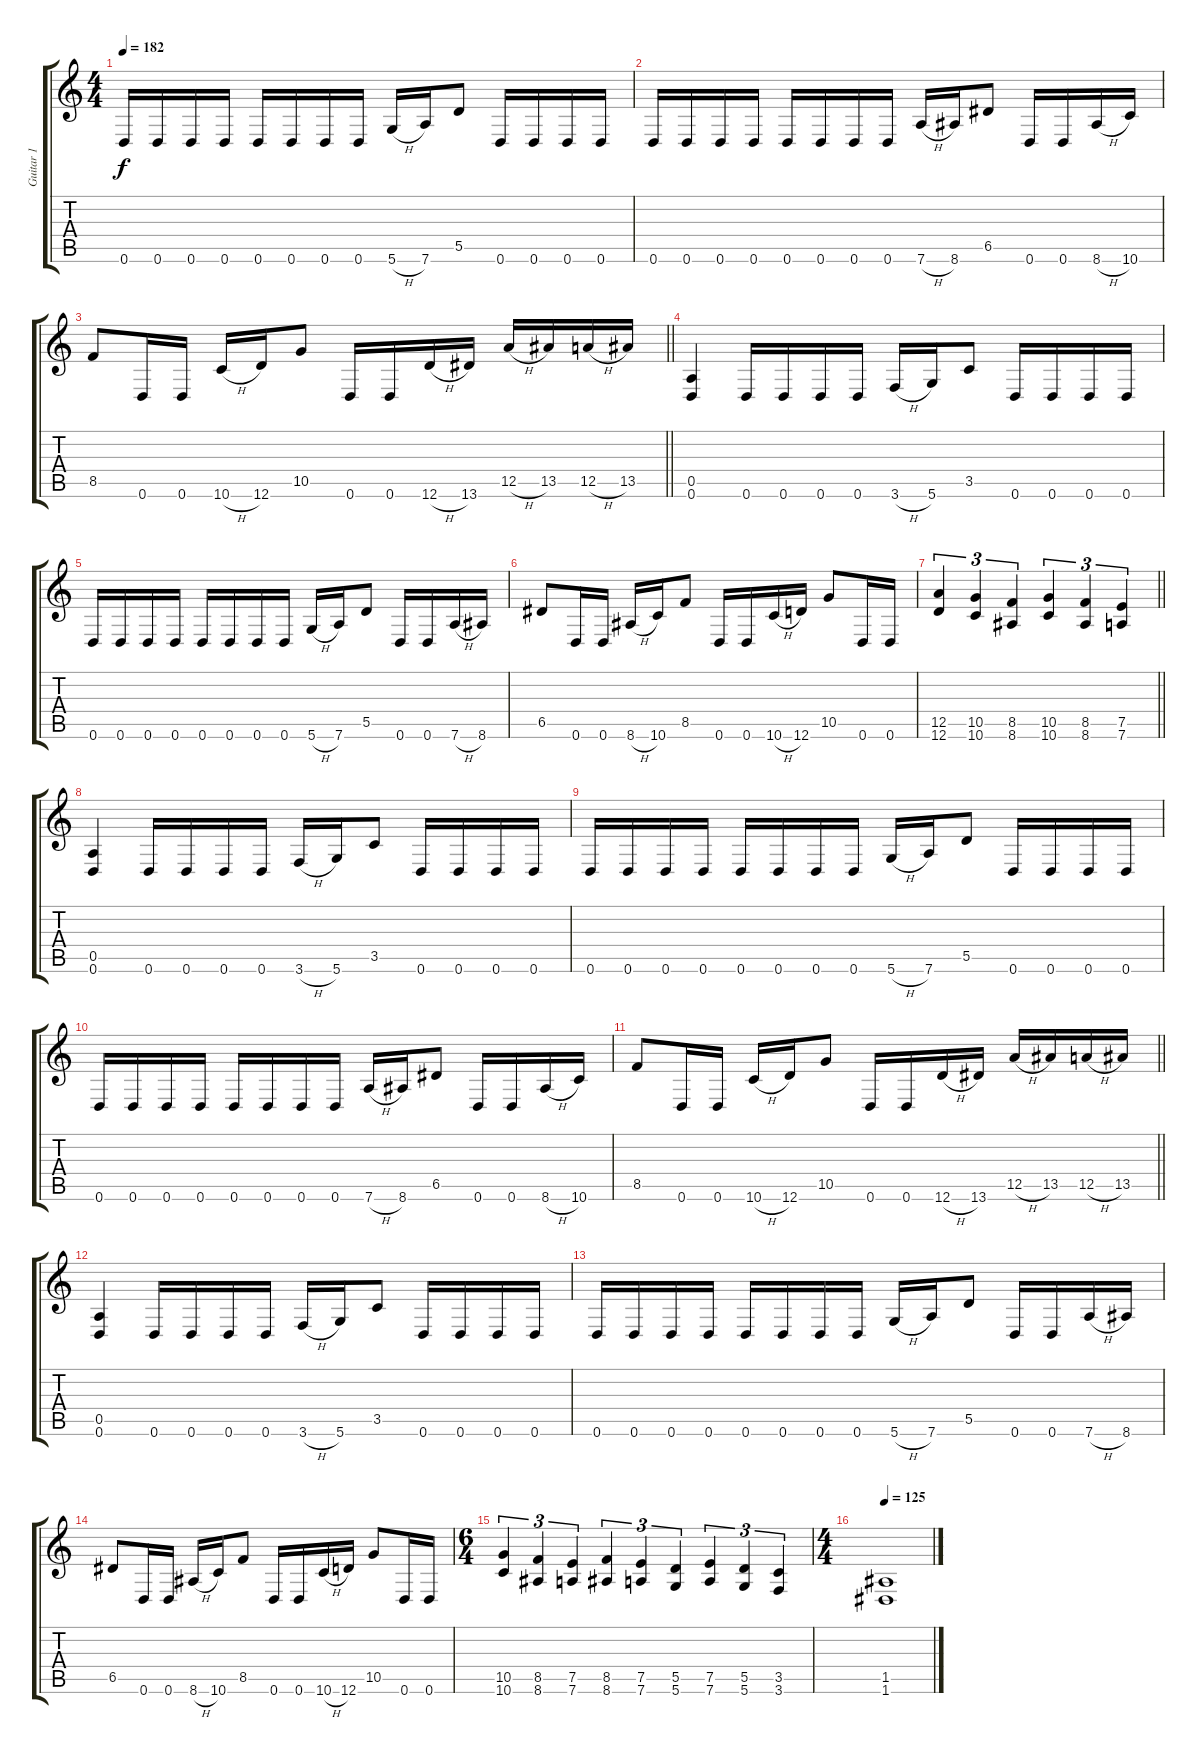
\track ("Guitar 1" "Guitar 1") {instrument distortionguitar}
\staff {score tabs}
\tuning (E4 B3 G3 D3 A2 D2) {hide}
\ts (4 4)
\tempo 182
\clef g2
\ks c
0.6.16{dy f} 0.6.16 0.6.16 0.6.16 0.6.16 0.6.16 0.6.16 0.6.16 5.6{h}.16 7.6.16 5.5.8 0.6.16 0.6.16 0.6.16 0.6.16 |
0.6.16 0.6.16 0.6.16 0.6.16 0.6.16 0.6.16 0.6.16 0.6.16 7.6{h}.16 8.6.16 6.5.8 0.6.16 0.6.16 8.6{h}.16 10.6.16 |
\barLineRight lightlight
8.5.8 0.6.16 0.6.16 10.6{h}.16 12.6.16 10.5.8 0.6.16 0.6.16 12.6{h}.16 13.6.16 12.5{h}.16 13.5.16 12.5{h}.16 13.5.16 |
(0.5 0.6).4 0.6.16 0.6.16 0.6.16 0.6.16 3.6{h}.16 5.6.16 3.5.8 0.6.16 0.6.16 0.6.16 0.6.16 |
0.6.16 0.6.16 0.6.16 0.6.16 0.6.16 0.6.16 0.6.16 0.6.16 5.6{h}.16 7.6.16 5.5.8 0.6.16 0.6.16 7.6{h}.16 8.6.16 |
6.5.8 0.6.16 0.6.16 8.6{h}.16 10.6.16 8.5.8 0.6.16 0.6.16 10.6{h}.16 12.6.16 10.5.8 0.6.16 0.6.16 |
\barLineRight lightlight
(12.5 12.6).4{tu (3 2)} (10.5 10.6).4{tu (3 2)} (8.5 8.6).4{tu (3 2)} (10.5 10.6).4{tu (3 2)} (8.5 8.6).4{tu (3 2)} (7.5 7.6).4{tu (3 2)} |
(0.5 0.6).4 0.6.16 0.6.16 0.6.16 0.6.16 3.6{h}.16 5.6.16 3.5.8 0.6.16 0.6.16 0.6.16 0.6.16 |
0.6.16 0.6.16 0.6.16 0.6.16 0.6.16 0.6.16 0.6.16 0.6.16 5.6{h}.16 7.6.16 5.5.8 0.6.16 0.6.16 0.6.16 0.6.16 |
0.6.16 0.6.16 0.6.16 0.6.16 0.6.16 0.6.16 0.6.16 0.6.16 7.6{h}.16 8.6.16 6.5.8 0.6.16 0.6.16 8.6{h}.16 10.6.16 |
\barLineRight lightlight
8.5.8 0.6.16 0.6.16 10.6{h}.16 12.6.16 10.5.8 0.6.16 0.6.16 12.6{h}.16 13.6.16 12.5{h}.16 13.5.16 12.5{h}.16 13.5.16 |
(0.5 0.6).4 0.6.16 0.6.16 0.6.16 0.6.16 3.6{h}.16 5.6.16 3.5.8 0.6.16 0.6.16 0.6.16 0.6.16 |
0.6.16 0.6.16 0.6.16 0.6.16 0.6.16 0.6.16 0.6.16 0.6.16 5.6{h}.16 7.6.16 5.5.8 0.6.16 0.6.16 7.6{h}.16 8.6.16 |
6.5.8 0.6.16 0.6.16 8.6{h}.16 10.6.16 8.5.8 0.6.16 0.6.16 10.6{h}.16 12.6.16 10.5.8 0.6.16 0.6.16 |
\ts (6 4)
(10.5 10.6).4{tu (3 2)} (8.5 8.6).4{tu (3 2)} (7.5 7.6).4{tu (3 2)} (8.5 8.6).4{tu (3 2)} (7.5 7.6).4{tu (3 2)} (5.5 5.6).4{tu (3 2)} (7.5 7.6).4{tu (3 2)} (5.5 5.6).4{tu (3 2)} (3.5 3.6).4{tu (3 2)} |
\ts (4 4)
\tempo 125
(1.5 1.6).1
